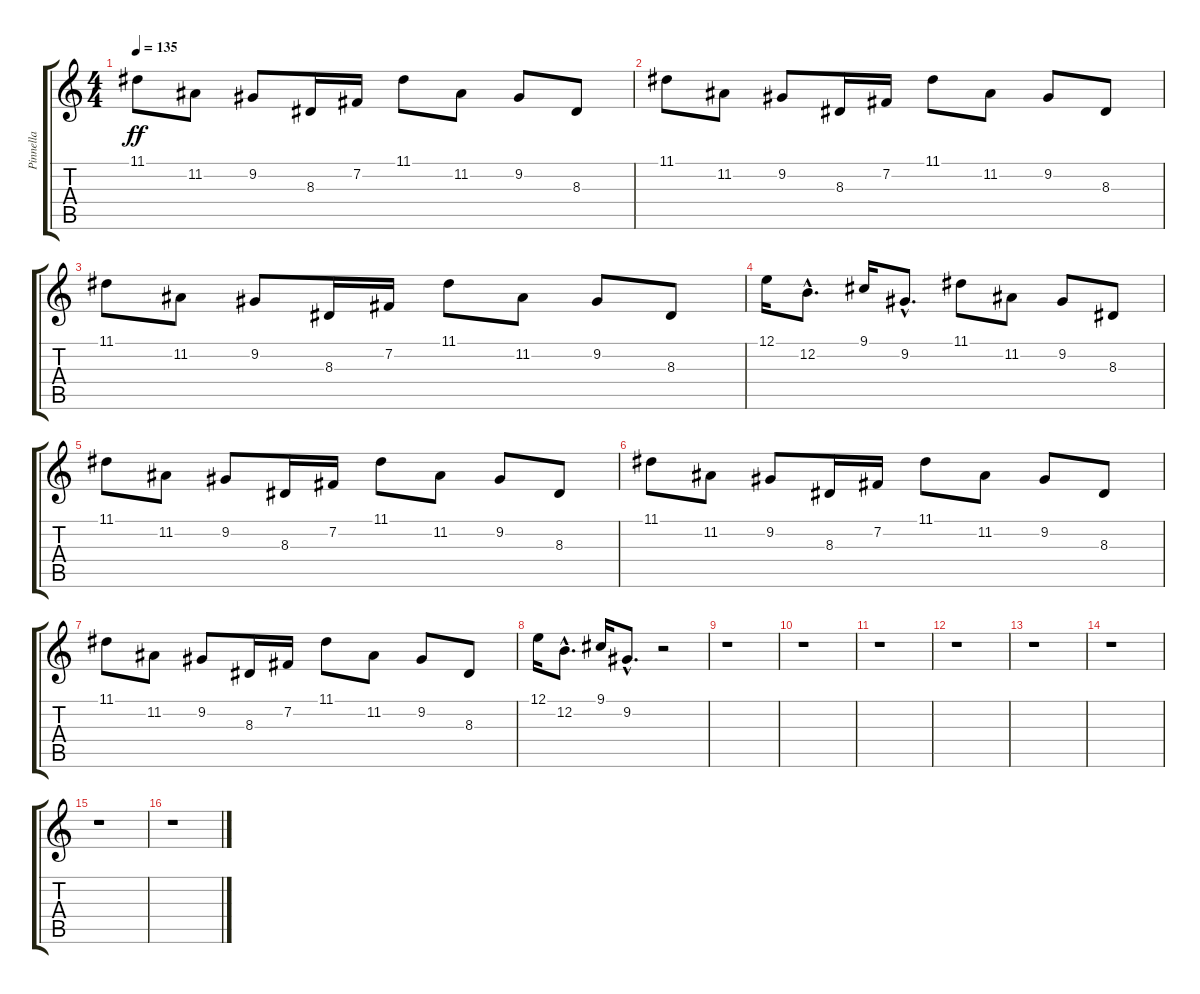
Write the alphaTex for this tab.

\track ("Pinnella" "Pinnella") {instrument pad4choir}
\staff {score tabs}
\tuning (E4 B3 G3 D3 A2 D2) {hide}
\ts (4 4)
\tempo 135
\clef g2
\ks c
11.1.8{dy ff} 11.2.8 9.2.8 8.3.16 7.2.16 11.1.8 11.2.8 9.2.8 8.3.8 |
11.1.8 11.2.8 9.2.8 8.3.16 7.2.16 11.1.8 11.2.8 9.2.8 8.3.8 |
11.1.8 11.2.8 9.2.8 8.3.16 7.2.16 11.1.8 11.2.8 9.2.8 8.3.8 |
12.1.16 12.2{hac}.8{d} 9.1.16 9.2{hac}.8{d} 11.1.8 11.2.8 9.2.8 8.3.8 |
11.1.8 11.2.8 9.2.8 8.3.16 7.2.16 11.1.8 11.2.8 9.2.8 8.3.8 |
11.1.8 11.2.8 9.2.8 8.3.16 7.2.16 11.1.8 11.2.8 9.2.8 8.3.8 |
11.1.8 11.2.8 9.2.8 8.3.16 7.2.16 11.1.8 11.2.8 9.2.8 8.3.8 |
12.1.16 12.2{hac}.8{d} 9.1.16 9.2{hac}.8{d} r.2 |
r.1 |
r.1 |
r.1 |
r.1 |
r.1 |
r.1 |
r.1 |
r.1
